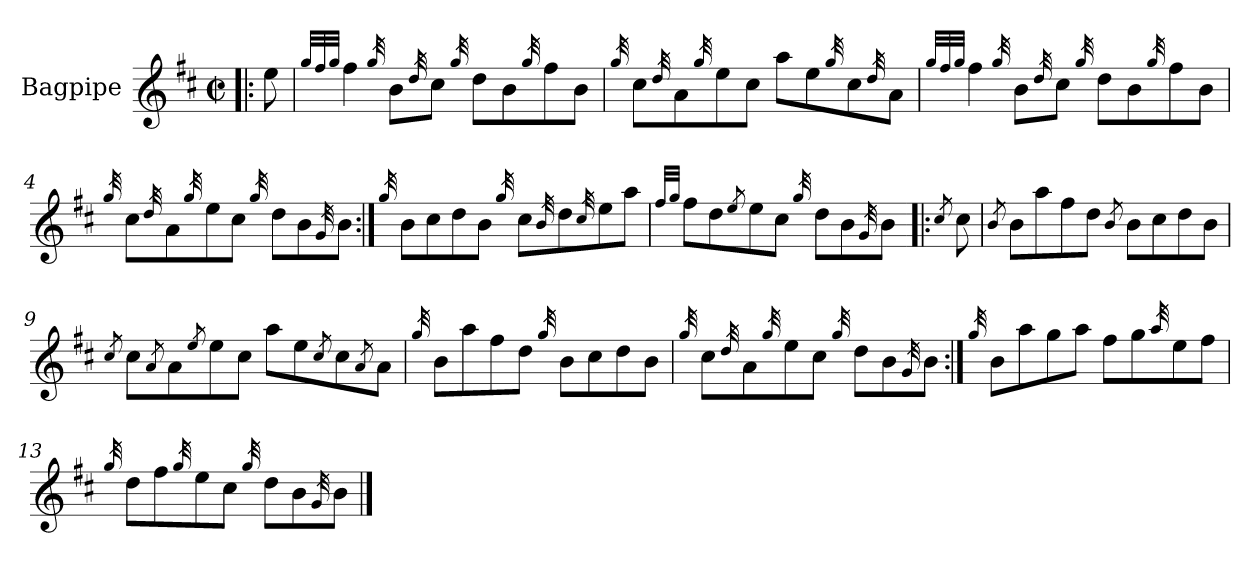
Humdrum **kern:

**kern
*part1
*staff1
*I"Bagpipe
*I'Bagp.
*clefG2
*k[f#c#]
*M2/2
*met(c|)
*MM56
=!|:
8ee\
=1
32qgg/LLL
32qff#/
32qgg/JJJ
4ff#\
32qgg/
8b\L
32qdd/
8cc#\J
32qgg/
8dd\L
8b\
32qgg/
8ff#\
8b\J
=2
32qgg/
8cc#\L
32qdd/
8a\
32qgg/
8ee\
8cc#\J
8aa\L
8ee\
32qgg/
8cc#\
32qdd/
8a\J
=3
32qgg/LLL
32qff#/
32qgg/JJJ
4ff#\
32qgg/
8b\L
32qdd/
8cc#\J
32qgg/
8dd\L
8b\
32qgg/
8ff#\
8b\J
=4
32qgg/
8cc#\L
32qdd/
8a\
32qgg/
8ee\
8cc#\J
32qgg/
8dd\L
8b\
32qg/
8b\J
!!LO:LB:g=z
=5:|!
32qgg/
8b\L
8cc#\
8dd\
8b\J
32qgg/
8cc#\L
32qb/
8dd\
32qcc#/
8ee\
8aa\J
=6
32qff#/LLL
32qgg/JJJ
8ff#\L
8dd\
8qee/
8ee\
8cc#\J
32qgg/
8dd\L
8b\
32qg/
8b\J
=7!|:
8qcc#/
8cc#\
=8
8qb/
8b\L
8aa\
8ff#\
8dd\J
8qb/
8b\L
8cc#\
8dd\
8b\J
=9
8qcc#/
8cc#\L
8qa/
8a\
8qee/
8ee\
8cc#\J
8aa\L
8ee\
8qcc#/
8cc#\
8qa/
8a\J
!!LO:LB:g=z
=10
32qgg/
8b\L
8aa\
8ff#\
8dd\J
32qgg/
8b\L
8cc#\
8dd\
8b\J
=11
32qgg/
8cc#\L
32qdd/
8a\
32qgg/
8ee\
8cc#\J
32qgg/
8dd\L
8b\
32qg/
8b\J
=12:|!
32qgg/
8b\L
8aa\
8gg\
8aa\J
8ff#\L
8gg\
32qaa/
8ee\
8ff#\J
=13
32qgg/
8dd\L
8ff#\
32qgg/
8ee\
8cc#\J
32qgg/
8dd\L
8b\
32qg/
8b\J
==
*-
